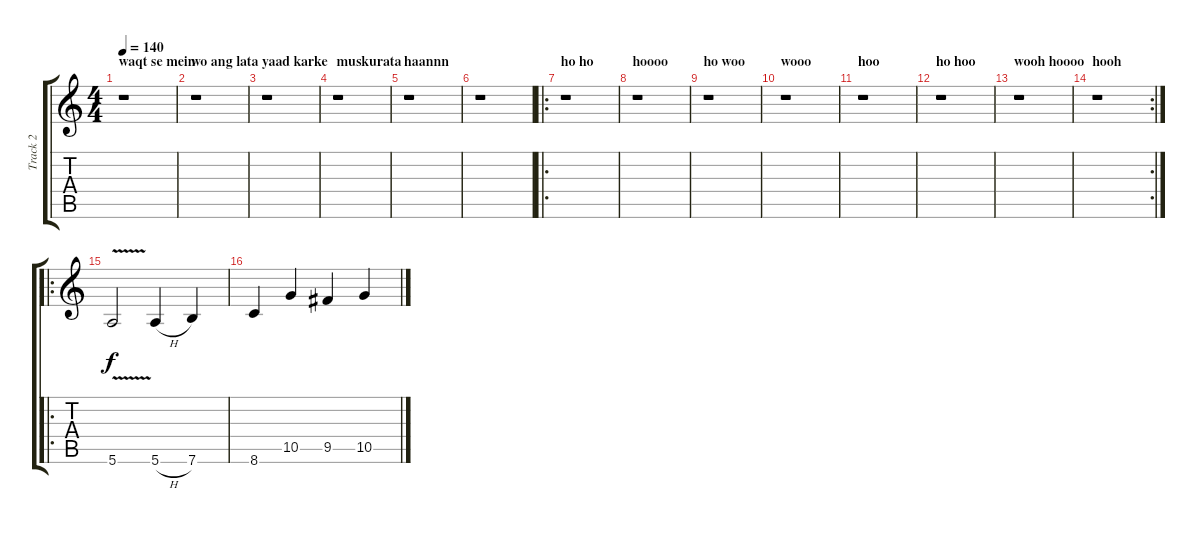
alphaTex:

\track ("Track 2" "Track 2") {instrument distortionguitar}
\staff {score tabs}
\tuning (E4 B3 G3 D3 A2 E2) {hide}
\ts (4 4)
\section ("" "waqt se mein")
\tempo 140
\clef g2
\ks c
r.1{dy f} |
\section ("" "wo ang lata")
r.1 |
\section ("" "yaad karke")
r.1 |
\section ("" " muskurata")
r.1 |
\section ("" "haannn")
r.1 |
r.1 |
\ro
\section ("" "ho ho ")
r.1 |
\section ("" "hoooo")
r.1 |
\section ("" "ho woo")
r.1 |
\section ("" "wooo")
r.1 |
\section ("" "hoo")
r.1 |
\section ("" "ho hoo")
r.1 |
\section ("" "wooh hoooo")
r.1 |
\rc 2
\section ("" "hooh")
r.1 |
\ro
5.6{v}.2 5.6{h}.4 7.6.4 |
8.6.4 10.5.4 9.5.4 10.5.4
